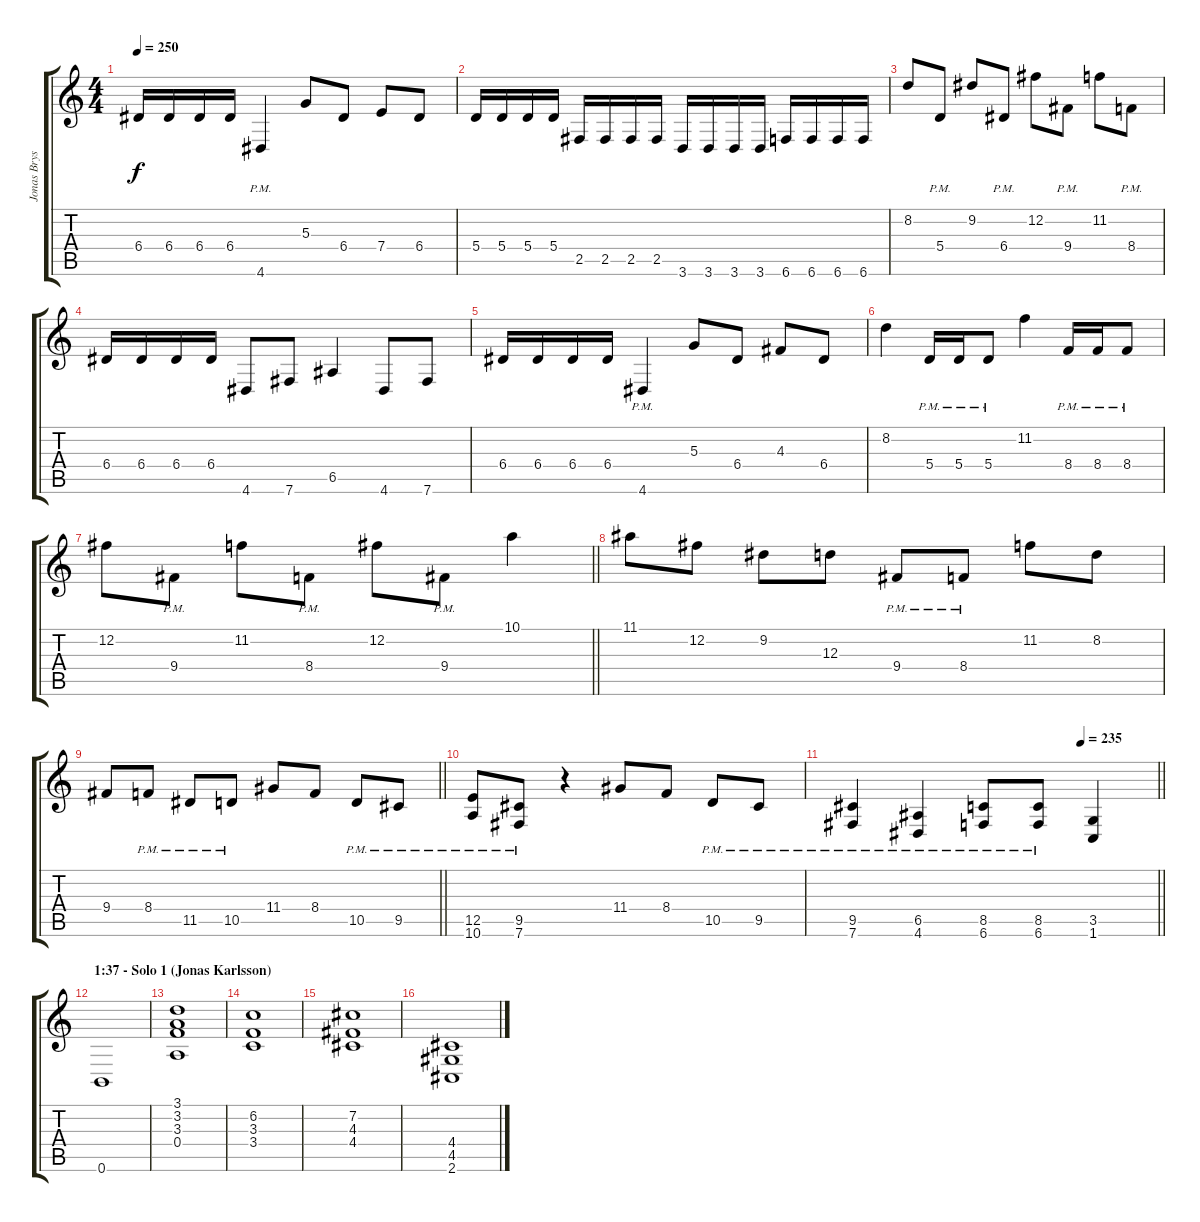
\track ("Jonas Bryssling" "Jonas Brys") {instrument distortionguitar}
\staff {score tabs}
\tuning (B3 Gb3 D3 A2 E2 B1) {hide}
\ts (4 4)
\tempo 250
\clef g2
\ks c
6.4.16{dy f} 6.4.16 6.4.16 6.4.16 4.6{pm}.4 5.3.8 6.4.8 7.4.8 6.4.8 |
5.4.16 5.4.16 5.4.16 5.4.16 2.5.16 2.5.16 2.5.16 2.5.16 3.6.16 3.6.16 3.6.16 3.6.16 6.6.16 6.6.16 6.6.16 6.6.16 |
8.2.8 5.4{pm}.8 9.2.8 6.4{pm}.8 12.2.8 9.4{pm}.8 11.2.8 8.4{pm}.8 |
6.4.16 6.4.16 6.4.16 6.4.16 4.6.8 7.6.8 6.5.4 4.6.8 7.6.8 |
6.4.16 6.4.16 6.4.16 6.4.16 4.6{pm}.4 5.3.8 6.4.8 4.3.8 6.4.8 |
8.2.4 5.4{pm}.16 5.4{pm}.16 5.4{pm}.8 11.2.4 8.4{pm}.16 8.4{pm}.16 8.4{pm}.8 |
\barLineRight lightlight
12.2.8 9.4{pm}.8 11.2.8 8.4{pm}.8 12.2.8 9.4{pm}.8 10.1.4 |
11.1.8 12.2.8 9.2.8 12.3.8 9.4{pm}.8 8.4{pm}.8 11.2.8 8.2.8 |
\barLineRight lightlight
9.4.8 8.4{pm}.8 11.5{pm}.8 10.5{pm}.8 11.4.8 8.4.8 10.5{pm}.8 9.5{pm}.8 |
(12.5{pm} 10.6{pm}).8 (9.5{pm} 7.6{pm}).8 r.4 11.4.8 8.4.8 10.5{pm}.8 9.5{pm}.8 |
\tempo (235 0.75)
\barLineRight lightlight
(9.5{pm} 7.6{pm}).4 (6.5{pm} 4.6{pm}).4 (8.5{pm} 6.6{pm}).8 (8.5{pm} 6.6{pm}).8 (3.5 1.6).4 |
\section ("" "1:37 - Solo 1 (Jonas Karlsson)")
0.6.1 |
(3.1 3.2 3.3 0.4).1 |
(6.2 3.3 3.4).1 |
(7.2 4.3 4.4).1 |
(4.4 4.5 2.6).1
